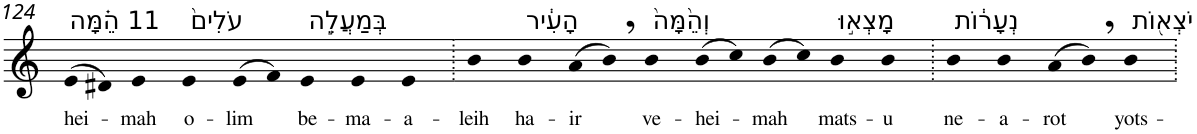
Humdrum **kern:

**kern	**text
*part1	*part1
*staff1	*staff1
*I"Piano	*
*I'Pno	*
!!LO:PB:g=z
*clefG2	*
*k[]	*
=124	=124
!LO:TX:a:t=11 הֵ֗מָּה	!
!	!LO:LY:b
(>8e	hei-
8d#X)	.
!	!LO:LY:b
4e	-mah
!LO:TX:a:t=עֹלִים֙	!
!	!LO:LY:b
4e	o-
!	!LO:LY:b
(>8e	-lim
8f)	.
!LO:TX:a:t=בְּמַעֲלֵ֣ה	!
!	!LO:LY:b
4e	be-
!	!LO:LY:b
4e	-ma-
!	!LO:LY:b
4e	-a-
=125.	=125.
!	!LO:LY:b
4b	-leih
!LO:TX:a:t=הָעִ֔יר	!
!	!LO:LY:b
4b	ha-
!	!LO:LY:b
(>8a	-ir
8b,)	.
!LO:TX:a:t=וְהֵ֙מָּה֙	!
!	!LO:LY:b
4b	ve-
!	!LO:LY:b
(>8b	-hei-
8cc)	.
!	!LO:LY:b
(>8b	-mah
8cc)	.
!LO:TX:a:t=מָצְא֣וּ	!
!	!LO:LY:b
4b	mats-
!	!LO:LY:b
4b	-u
=126.	=126.
!LO:TX:a:t=נְעָר֔וֹת	!
!	!LO:LY:b
4b	ne-
!	!LO:LY:b
4b	-a-
!	!LO:LY:b
(>8a	-rot
8b,)	.
!LO:TX:a:t=יֹצְא֖וֹת	!
!	!LO:LY:b
4b	yots-
=.	=.
*-	*-
